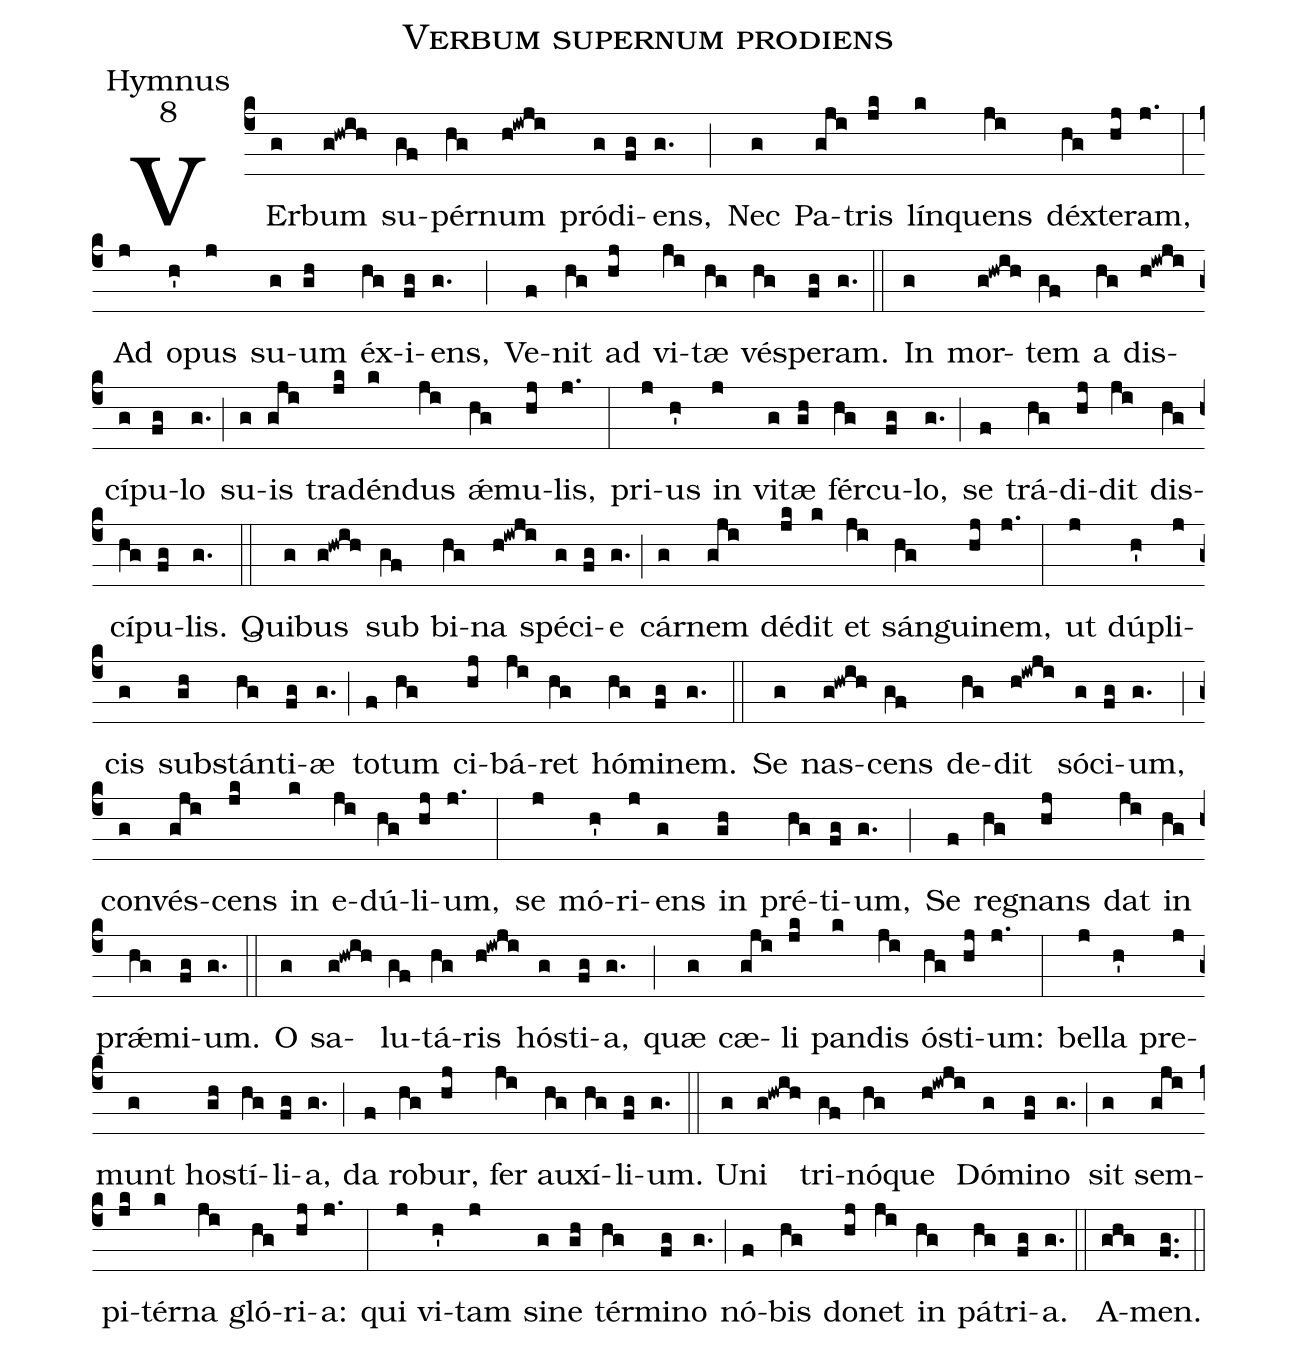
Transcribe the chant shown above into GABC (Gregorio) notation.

name:Verbum supernum prodiens;
office-part:Hymnus;
mode:8;
%%
(c4)
VEr(g)bum(g!hwih) su(gf)pér(hg)num(h!iwji) pró(g)di(fg)ens,(g.) (;)
Nec(g) Pa(gji)tris(jk) lín(k)quens(ji) déx(hg)te(hj)ram,(j.) (:)
Ad(j) o(h')pus(j) su(g)um(gh) éx(hg)i(fg)ens,(g.) (;)
Ve(f)nit(hg) ad(hj) vi(ji)tæ(hg) vé(hg)spe(fg)ram.(g.) (::)

In(g) mor(g!hwih)tem(gf) a(hg) dis(h!iwji)cí(g)pu(fg)lo(g.) (;)
su(g)is(gji) tra(jk)dén(k)dus(ji) ǽ(hg)mu(hj)lis,(j.) (:)
pri(j)us(h') in(j) vi(g)tæ(gh) fér(hg)cu(fg)lo,(g.) (;)
se(f) trá(hg)di(hj)dit(ji) dis(hg)cí(hg)pu(fg)lis.(g.) (::)

Qui(g)bus(g!hwih) sub(gf) bi(hg)na(h!iwji) spé(g)ci(fg)e(g.) (;)
cár(g)nem(gji) dé(jk)dit(k) et(ji) sán(hg)gui(hj)nem,(j.) (:)
ut(j) dú(h')pli(j)cis(g) sub(gh)stán(hg)ti(fg)æ(g.) (;)
to(f)tum(hg) ci(hj)bá(ji)ret(hg) hó(hg)mi(fg)nem.(g.) (::)

Se(g) nas(g!hwih)cens(gf) de(hg)dit(h!iwji) só(g)ci(fg)um,(g.) (;)
con(g)vés(gji)cens(jk) in(k) e(ji)dú(hg)li(hj)um,(j.) (:)
se(j) mó(h')ri(j)ens(g) in(gh) pré(hg)ti(fg)um,(g.) (;)
Se(f) re(hg)gnans(hj) dat(ji) in(hg) prǽ(hg)mi(fg)um.(g.) (::)

O(g) sa(g!hwih)lu(gf)tá(hg)ris(h!iwji) hós(g)ti(fg)a,(g.) (;)
quæ(g) cæ(gji)li(jk) pan(k)dis(ji) ós(hg)ti(hj)um:(j.) (:)
be(j)lla(h') pre(j)munt(g) hos(gh)tí(hg)li(fg)a,(g.) (;)
da(f) ro(hg)bur,(hj) fer(ji) au(hg)xí(hg)li(fg)um.(g.) (::)

U(g)ni(g!hwih) tri(gf)nó(hg)que(h!iwji) Dó(g)mi(fg)no(g.) (;)
sit(g) sem(gji)pi(jk)tér(k)na(ji) gló(hg)ri(hj)a:(j.) (:)
qui(j) vi(h')tam(j) si(g)ne(gh) tér(hg)mi(fg)no(g.) (;)
nó(f)bis(hg) do(hj)net(ji) in(hg) pá(hg)tri(fg)a.(g.) (::)

A(ghg)men.(fg..) (::)
